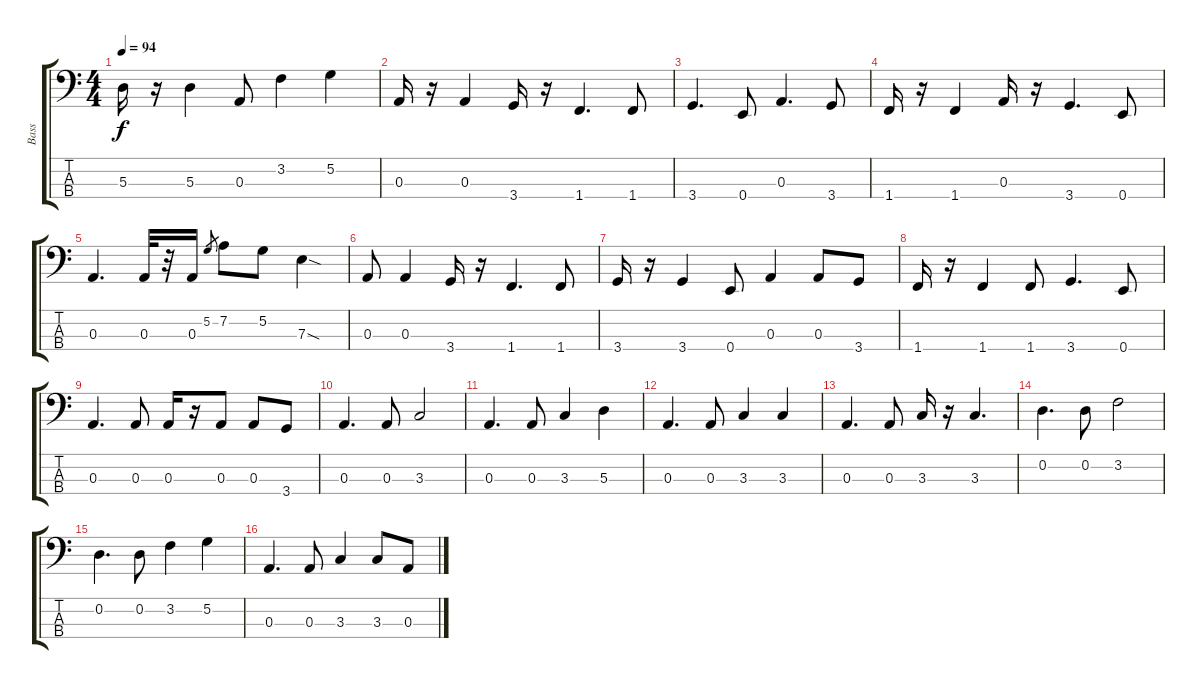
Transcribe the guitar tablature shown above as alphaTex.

\track ("Bass" "Bass") {instrument electricbassfinger}
\staff {score tabs}
\tuning (G2 D2 A1 E1) {hide}
\ts (4 4)
\tempo 94
\clef f4
\ks c
5.3.16{dy f} r.16 5.3.4 0.3.8 3.2.4 5.2.4 |
0.3.16 r.16 0.3.4 3.4.16 r.16 1.4.4{d} 1.4.8 |
3.4.4{d} 0.4.8 0.3.4{d} 3.4.8 |
1.4.16 r.16 1.4.4 0.3.16 r.16 3.4.4{d} 0.4.8 |
0.3.4{d} 0.3.32 r.32 0.3.16 5.2.8{gr} 7.2.8 5.2.8 7.3{sod}.4 |
0.3.8 0.3.4 3.4.16 r.16 1.4.4{d} 1.4.8 |
3.4.16 r.16 3.4.4 0.4.8 0.3.4 0.3.8 3.4.8 |
1.4.16 r.16 1.4.4 1.4.8 3.4.4{d} 0.4.8 |
0.3.4{d} 0.3.8 0.3.16 r.16 0.3.8 0.3.8 3.4.8 |
0.3.4{d} 0.3.8 3.3.2 |
0.3.4{d} 0.3.8 3.3.4 5.3.4 |
0.3.4{d} 0.3.8 3.3.4 3.3.4 |
0.3.4{d} 0.3.8 3.3.16 r.16 3.3.4{d} |
0.2.4{d} 0.2.8 3.2.2 |
0.2.4{d} 0.2.8 3.2.4 5.2.4 |
0.3.4{d} 0.3.8 3.3.4 3.3.8 0.3.8
